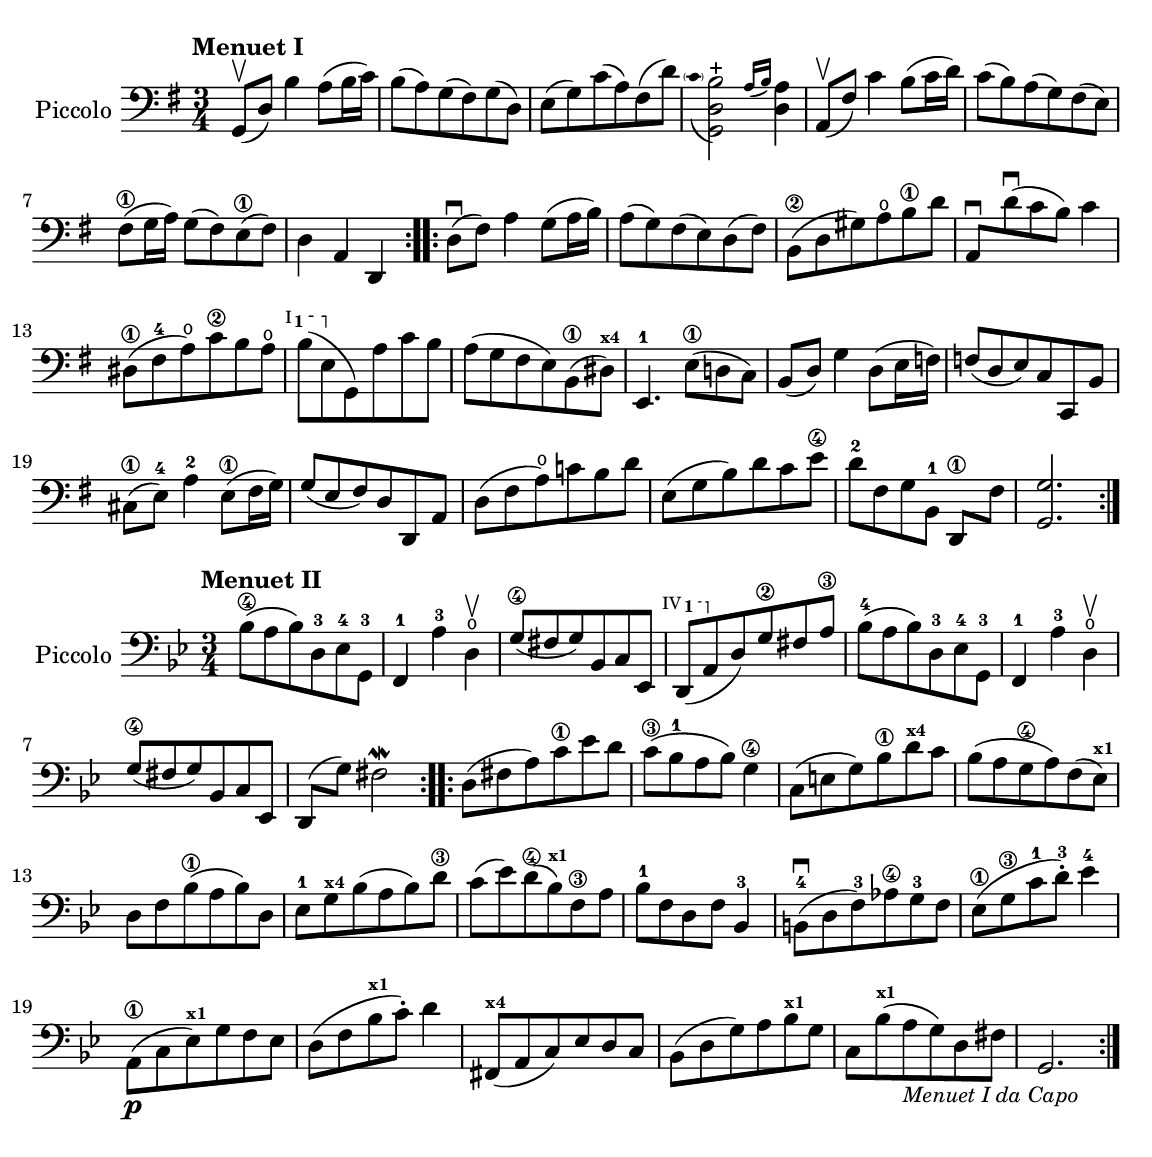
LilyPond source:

#(set-global-staff-size 21)

\version "2.18.2"

\header {
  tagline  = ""
}

\language "italiano"

% iPad Pro 12.9

\paper {
  paper-width  = 195\mm
  paper-height = 260\mm
%  indent = #0
  page-count = #1
  line-width = #184
  print-page-number = ##f
  ragged-last-bottom = ##t
  ragged-bottom = ##f
%  ragged-last = ##t
}

ringsps = #"
  0.15 setlinewidth
  0.9 0.6 moveto
  0.4 0.6 0.5 0 361 arc
  stroke
  1.0 0.6 0.5 0 361 arc
  stroke
  "

vibrato = \markup {
  \with-dimensions #'(-0.2 . 1.6) #'(0 . 1.2)
  \postscript #ringsps
}

startModernBarre =
#(define-event-function (parser location fretnum partial)
   (number? number?)
    #{
      \tweak bound-details.left.text
        \markup
          \teeny \concat {
          #(format #f "~@r" fretnum)
          \hspace #.2
          \lower #.3 \small \bold \fontsize #-2 #(number->string partial)
          \hspace #.5
        }
      \tweak font-size -1
      \tweak font-shape #'upright
      \tweak style #'dashed-line
      \tweak dash-fraction #0.3
      \tweak dash-period #1
      \tweak bound-details.left.stencil-align-dir-y #0.35
      \tweak bound-details.left.padding 2.5 % was 0.25
      \tweak bound-details.left.attach-dir -1
      \tweak bound-details.left-broken.text ##f
      \tweak bound-details.left-broken.attach-dir -1
      %% adjust the numeric values to fit your needs:
      \tweak bound-details.left-broken.padding 0.5 %% was 1.5
      \tweak bound-details.right-broken.padding 0
      \tweak bound-details.right.padding 0.25
      \tweak bound-details.right.attach-dir 2
      \tweak bound-details.right-broken.text ##f
      \tweak bound-details.right.text
        \markup
          \with-dimensions #'(0 . 0) #'(-.3 . 0) %% was (0 . -1)
          \draw-line #'(0 . -1)
      \startTextSpan
   #})

stopBarre = \stopTextSpan

% \phrasingSlurDashed
% \SlurDashed
% \slurSolid

\score {
  \new Staff \with{instrumentName=#"Piccolo"}{
    \set fingeringOrientations = #'(left)
    \override Beam.auto-knee-gap = #2
    \override Hairpin.to-barline = ##f

    \time 3/4
    \key sol \major
    \clef "bass"
    \tempo "Menuet I"

    \repeat volta 2 {
    | sol,8(\upbow re8) si4 la8( si16 do'16)
    | si8( la8) sol8( fad8) sol8( re8)
    | mi8( sol8) do'8( la8) fad8( re'8)

    | <<sol,2 re2
        \appoggiatura {\hide Stem \parenthesize do'8 \undo \hide Stem} si2-+>>
      \grace{ la16( si16)} <<re4 la4)>>
    | la,8(\upbow fad8) do'4 si8( do'16 re'16)
    | do'8( si8) la8( sol8) fad8( mi8)
    | fad8(\1 sol16 la16) sol8( fad8) mi8(\1 fad8)
    | re4 la,4 re,4
    }

    \repeat volta 2 {
    | re8(\downbow fad8) la4 sol8( la16 si16)
    | la8( sol8) fad8( mi8) re8( fad8)
    | si,8(\2 re8 sold8) la8\open si8\1 re'8
    | la,8\downbow re'8\downbow( do'8 si8) do'4
    | red8(\1 fad8-4 la8\open) do'8\2 si8 la8\open
   %| NO BAR HERE OR ELSE \starModernBarre FAILS
      \startModernBarre #1 #1 si8( mi8 \stopBarre sol,8) la8 do'8 si8
    | la8( sol8 fad8 mi8) si,8(\1 red8)^\markup{\teeny\bold x4}
    | mi,4.-1 mi8(\1 re!8 do8)
    | si,8( re8) sol4 re8( mi16 fa!16)
    | fa!8( re8 mi8) do8 do,8 si,8
    | dod8(\1 mi8)-4 la4-2 mi8(\1 fad16 sol16)
    | sol8( mi8 fad8) re8 re,8 la,8
    | re8( fad8 la8)\open do'!8 si8 re'8
    | mi8( sol8 si8) re'8 do'8 mi'8\4
    | re'8[-2 fad8 sol8 si,8]-1 re,8[\1 fad8]
    | <<sol,2. sol2.>>
    }
  }
}

\score {
  \new Staff \with{instrumentName=#"Piccolo"}{
    \set fingeringOrientations = #'(left)
    \override Beam.auto-knee-gap = #2
    \override Hairpin.to-barline = ##f

    \time 3/4
    \key sib \major
    \clef "bass"
    \tempo "Menuet II"

    \repeat volta 2 {
    | sib8(\4 la8 sib8) re8-3 mib8-4 sol,8-3
    | fa,4-1 la4-3 re4\open\upbow
    | sol8(\4 fad8 sol8) sib,8 do8 mib,8
   %| NO BAR HERE OR ELSE \starModernBarre FAILS
   \startModernBarre #4 #1 re,8( la,8 \stopBarre
   %re,8( la,8
   re8) sol8\2 fad8 la8\3
    | sib8(-4 la8 sib8) re8-3 mib8-4 sol,8-3
    | fa,4-1 la4-3 re4\open\upbow
    | sol8(\4 fad8 sol8) sib,8 do8 mib,8
    | re,8( sol8) fad2\mordent
    }

    \repeat volta 2 {
    | re8( fad8 la8) do'8\1 mib'8 re'8
    | do'8(\3 sib8-1 la8 sib8) sol4\4
    | do8( mi8 sol8) sib8\1 re'8^\markup{\teeny\bold x4} do'8
    | sib8( la8 sol8\4 la8) fa8( mib8)^\markup{\teeny\bold x1}
    | re8 fa8 sib(\1 la8 sib8) re8
    | mib8-1 sol8^\markup{\teeny\bold x4} sib8( la8 sib8) re'8\3
    | do'8( mib'8) re'8(\4 sib8)^\markup{\bold\teeny x1} fa8\3 la8
    | sib8-1 fa8 re8 fa8 sib,4-3
    | si,!8-4\downbow( re8 fa8)-3 lab8\4 sol8-3 fa8
    | mib8(\1 sol8\3 do'8-1 re'8)-3-. mib'4-4
    | la,8(\p\1 do8 mib8)^\markup{\teeny\bold x1} sol8 fa8 mib8
    | re8( fa8 sib8^\markup{\teeny\bold x1} do'8)-. re'4
    | fad,8(^\markup{\teeny\bold x4} la,8 do8) mib8 re8 do8
    | sib,( re8 sol8) la8 sib8^\markup{\teeny\bold x1} sol8
    | do8 sib8(^\markup{\teeny\bold x1} la8_\markup{\small\italic "Menuet I da Capo"}
      sol8) re8 fad8
    | sol,2.
    }
  }
}
